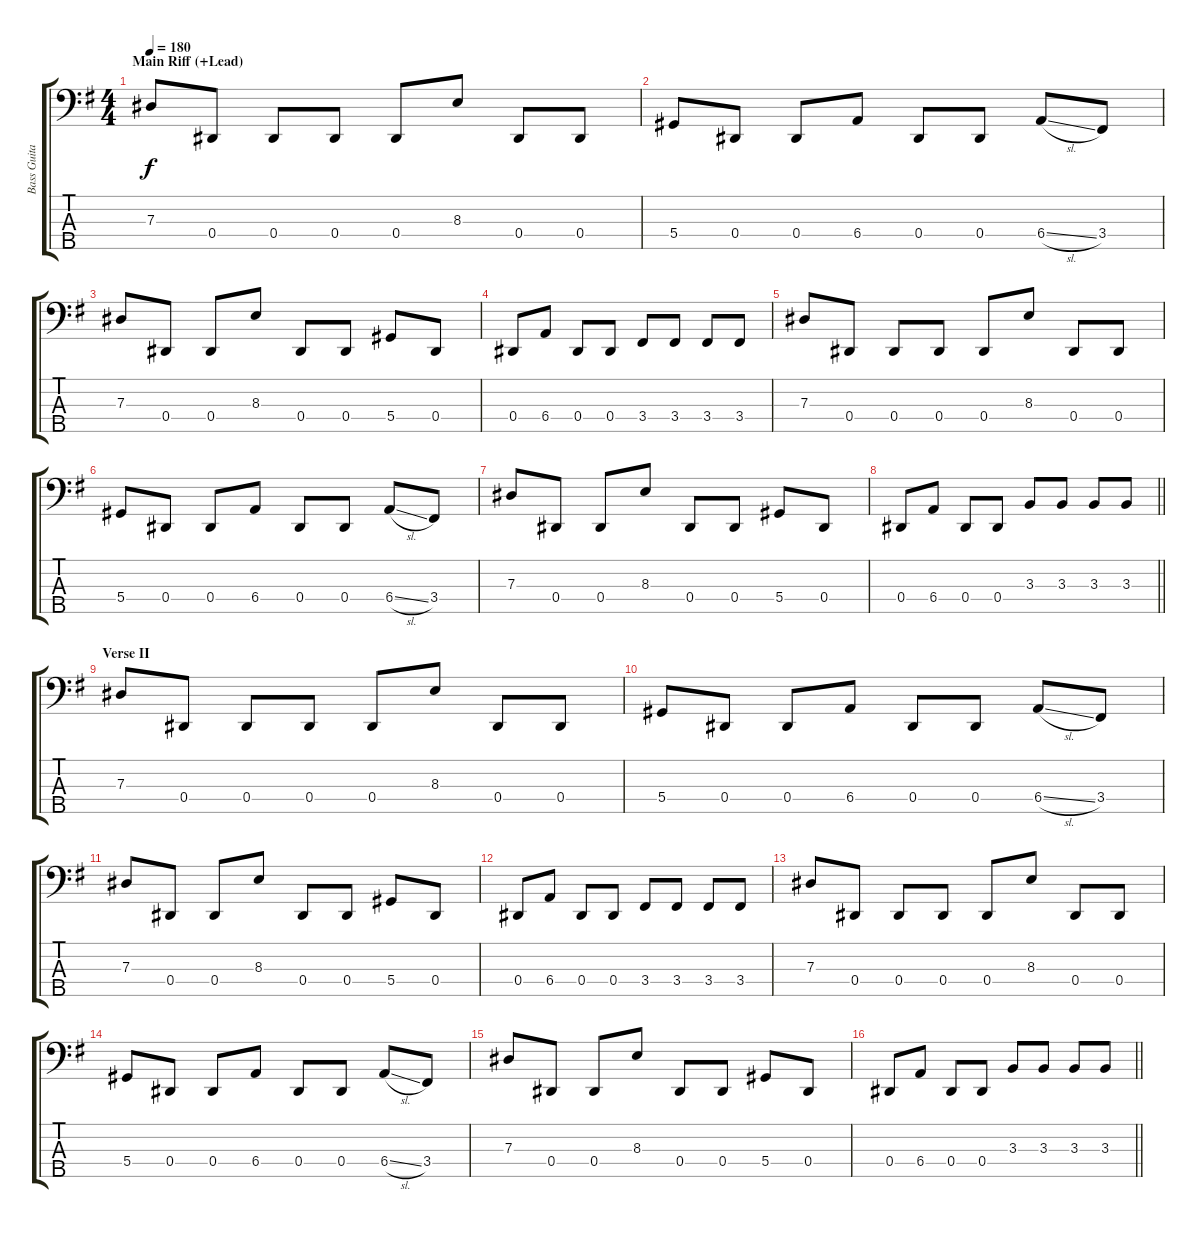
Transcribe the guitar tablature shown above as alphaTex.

\track ("Bass Guitar" "Bass Guita") {instrument electricbassfinger}
\staff {score tabs}
\tuning (Gb2 Db2 Ab1 Eb1 Bb0) {hide}
\ts (4 4)
\section ("" "Main Riff (+Lead)")
\tempo 180
\clef f4
\ks g
7.3.8{dy f} 0.4.8 0.4.8 0.4.8 0.4.8 8.3.8 0.4.8 0.4.8 |
5.4.8 0.4.8 0.4.8 6.4.8 0.4.8 0.4.8 6.4{sl}.8 3.4.8 |
7.3.8 0.4.8 0.4.8 8.3.8 0.4.8 0.4.8 5.4.8 0.4.8 |
0.4.8 6.4.8 0.4.8 0.4.8 3.4.8 3.4.8 3.4.8 3.4.8 |
7.3.8 0.4.8 0.4.8 0.4.8 0.4.8 8.3.8 0.4.8 0.4.8 |
5.4.8 0.4.8 0.4.8 6.4.8 0.4.8 0.4.8 6.4{sl}.8 3.4.8 |
7.3.8 0.4.8 0.4.8 8.3.8 0.4.8 0.4.8 5.4.8 0.4.8 |
\barLineRight lightlight
0.4.8 6.4.8 0.4.8 0.4.8 3.3.8 3.3.8 3.3.8 3.3.8 |
\section ("" "Verse II")
7.3.8 0.4.8 0.4.8 0.4.8 0.4.8 8.3.8 0.4.8 0.4.8 |
5.4.8 0.4.8 0.4.8 6.4.8 0.4.8 0.4.8 6.4{sl}.8 3.4.8 |
7.3.8 0.4.8 0.4.8 8.3.8 0.4.8 0.4.8 5.4.8 0.4.8 |
0.4.8 6.4.8 0.4.8 0.4.8 3.4.8 3.4.8 3.4.8 3.4.8 |
7.3.8 0.4.8 0.4.8 0.4.8 0.4.8 8.3.8 0.4.8 0.4.8 |
5.4.8 0.4.8 0.4.8 6.4.8 0.4.8 0.4.8 6.4{sl}.8 3.4.8 |
7.3.8 0.4.8 0.4.8 8.3.8 0.4.8 0.4.8 5.4.8 0.4.8 |
\barLineRight lightlight
0.4.8 6.4.8 0.4.8 0.4.8 3.3.8 3.3.8 3.3.8 3.3.8
